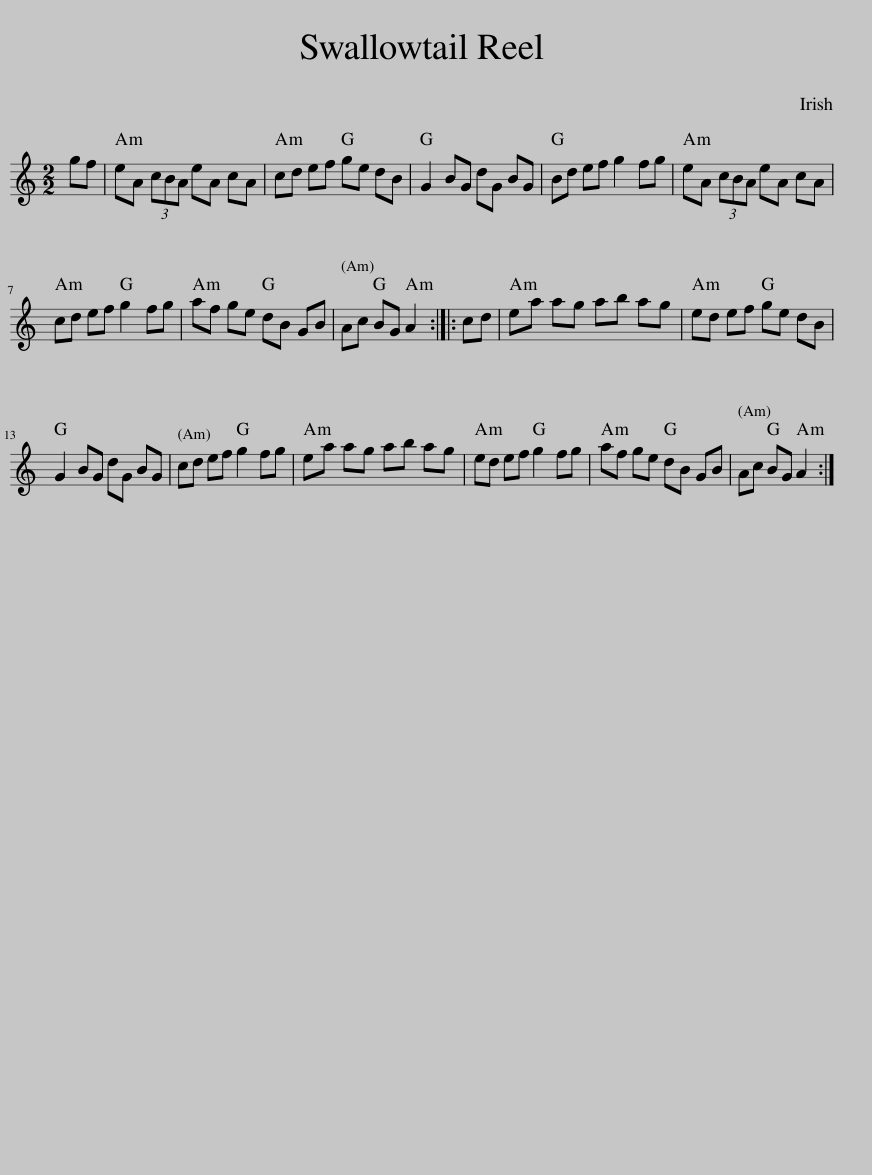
X:1
L:1/8
M:2/2
I:linebreak $
K:C
V:1 treble
V:1
 gf | eA (3cBA eA cA | cd ef ge dB | G2 BG dG BG | Bd ef g2 fg | %5
 eA (3cBA eA cA |$ cd ef g2 fg | af ge dB GB | Ac BG A2 :: cd | %10
 ea ag ab ag | ed ef ge dB |$ G2 BG dG BG | cd ef g2 fg | ea ag ab ag | %15
 ed ef g2 fg | af ge dB GB | Ac BG A2 :| %18
